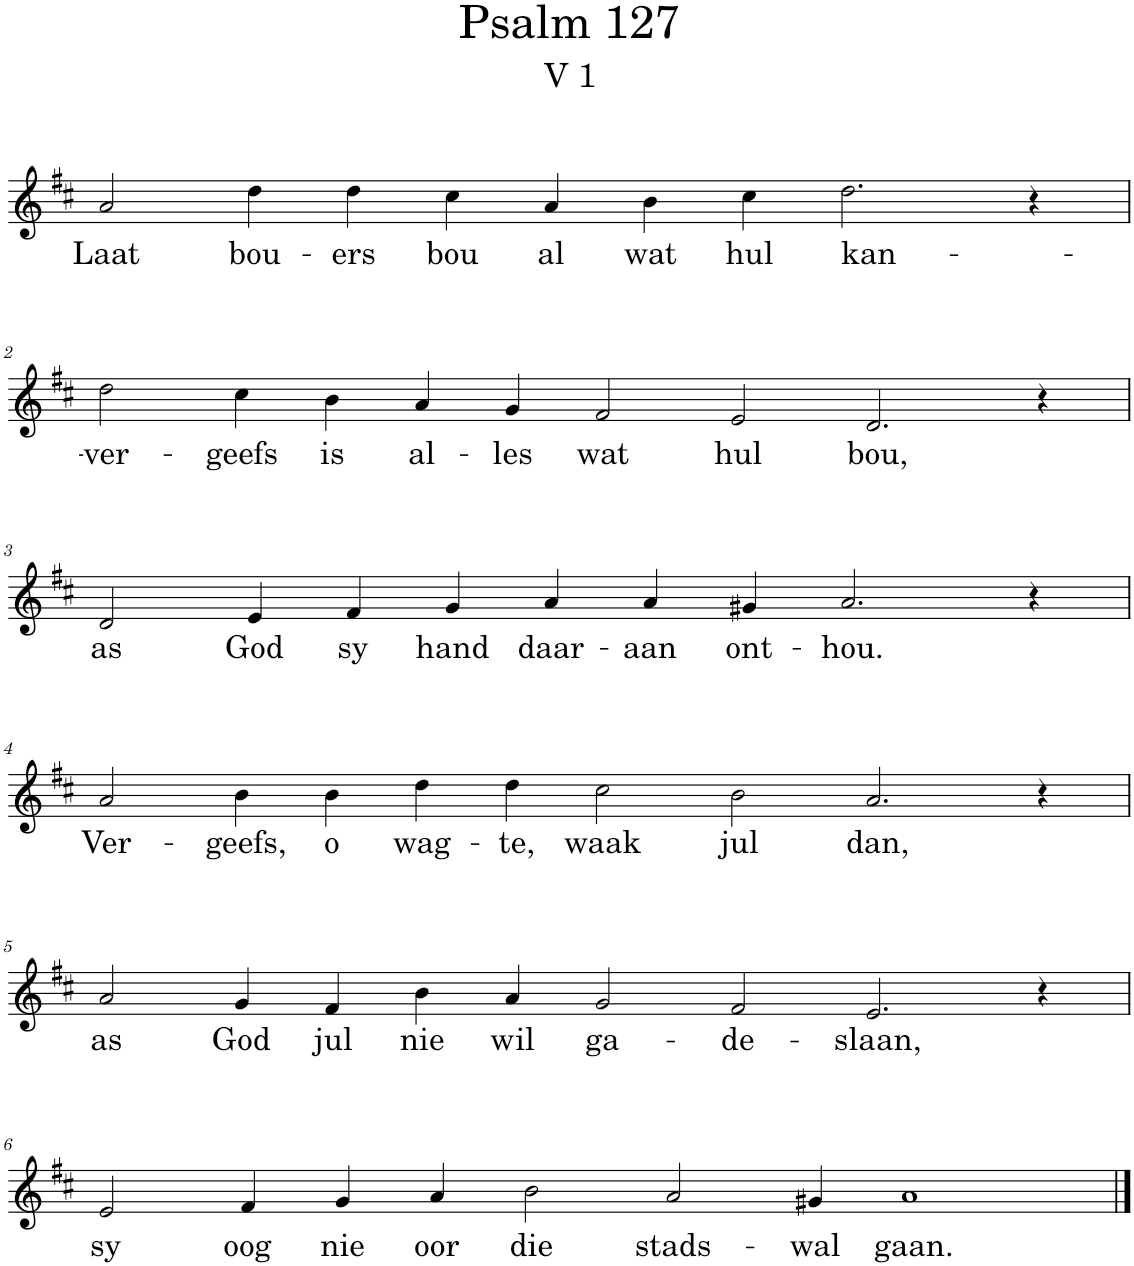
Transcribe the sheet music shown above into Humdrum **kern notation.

**kern	**text
*part1	*part1
*staff1	*staff1
*I"Pipe Organ	*
*I'Org.	*
*clefG2	*
*k[f#c#]	*
*M12/4	*
=1	=1
!	!LO:LY:b
2a/	Laat
!	!LO:LY:b
4dd\	bou-
!	!LO:LY:b
4dd\	-ers
!	!LO:LY:b
4cc#\	bou
!	!LO:LY:b
4a/	al
!	!LO:LY:b
4b\	wat
!	!LO:LY:b
4cc#\	hul
!	!LO:LY:b
2.dd\	kan-
4r	.
!!LO:LB:g=z
=2	=2
*M14/4	*
!	!LO:LY:b
2dd\	-ver-
!	!LO:LY:b
4cc#\	-geefs
!	!LO:LY:b
4b\	is
!	!LO:LY:b
4a/	al-
!	!LO:LY:b
4g/	-les
!	!LO:LY:b
2f#/	wat
!	!LO:LY:b
2e/	hul
!	!LO:LY:b
2.d/	bou,
4r	.
!!LO:LB:g=z
=3	=3
*M12/4	*
!	!LO:LY:b
2d/	as
!	!LO:LY:b
4e/	God
!	!LO:LY:b
4f#/	sy
!	!LO:LY:b
4g/	hand
!	!LO:LY:b
4a/	daar-
!	!LO:LY:b
4a/	-aan
!	!LO:LY:b
4g#X/	ont-
!	!LO:LY:b
2.a/	-hou.
4r	.
!!LO:LB:g=z
=4	=4
*M14/4	*
!	!LO:LY:b
2a/	Ver-
!	!LO:LY:b
4b\	-geefs,
!	!LO:LY:b
4b\	o
!	!LO:LY:b
4dd\	wag-
!	!LO:LY:b
4dd\	-te,
!	!LO:LY:b
2cc#\	waak
!	!LO:LY:b
2b\	jul
!	!LO:LY:b
2.a/	dan,
4r	.
!!LO:LB:g=z
=5	=5
!	!LO:LY:b
2a/	as
!	!LO:LY:b
4g/	God
!	!LO:LY:b
4f#/	jul
!	!LO:LY:b
4b\	nie
!	!LO:LY:b
4a/	wil
!	!LO:LY:b
2g/	ga-
!	!LO:LY:b
2f#/	-de-
!	!LO:LY:b
2.e/	-slaan,
4r	.
!!LO:LB:g=z
=6	=6
!	!LO:LY:b
2e/	sy
!	!LO:LY:b
4f#/	oog
!	!LO:LY:b
4g/	nie
!	!LO:LY:b
4a/	oor
!	!LO:LY:b
2b\	die
!	!LO:LY:b
2a/	stads-
!	!LO:LY:b
4g#X/	-wal
!	!LO:LY:b
1a	gaan.
==	==
*-	*-
